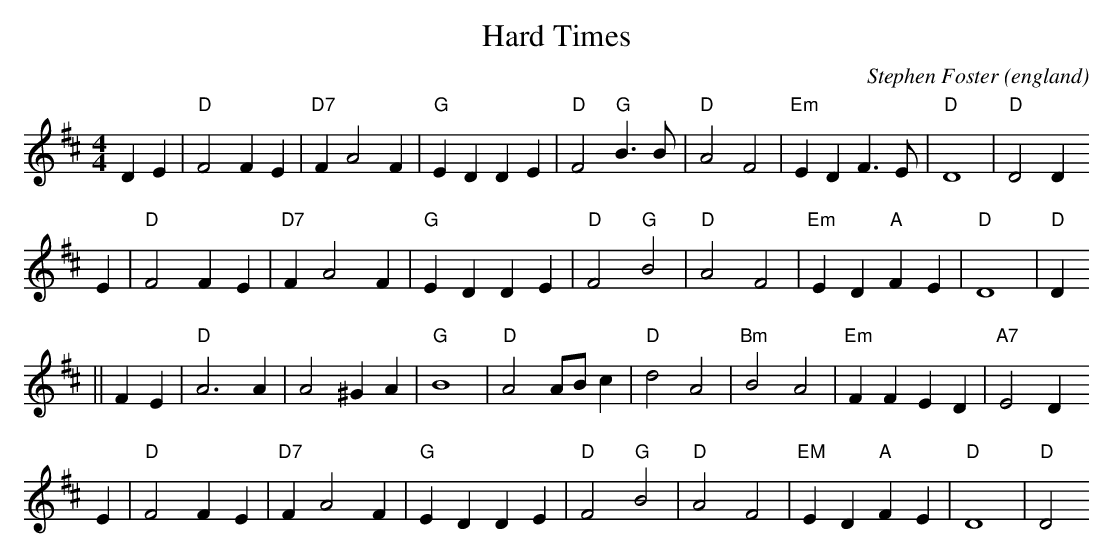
X:1
T:Hard Times
O:england
M:4/4
L:1/4
C:Stephen Foster
K:D
DE|"D"F2 FE|"D7"FA2F|"G"EDDE|"D"F2"G"B>B|"D"A2F2|"Em"EDF>E|"D"D4|"D"D2 D
E| "D"F2 FE|"D7"FA2F|"G"EDDE|"D"F2"G"B2|"D"A2 F2|"Em"ED"A"FE|"D"D4|"D"D
2||FE|"D"A3A|A2 ^GA|"G"B4|"D"A2 A/B/c|"D"d2A2|"Bm"B2A2|"Em"FFED|"A7"E2D
E|"D"F2 FE|"D7"FA2F|"G"EDDE|"D"F2"G"B2|"D"A2 F2|"EM"ED"A"FE|"D"D4|"D"D2
||
